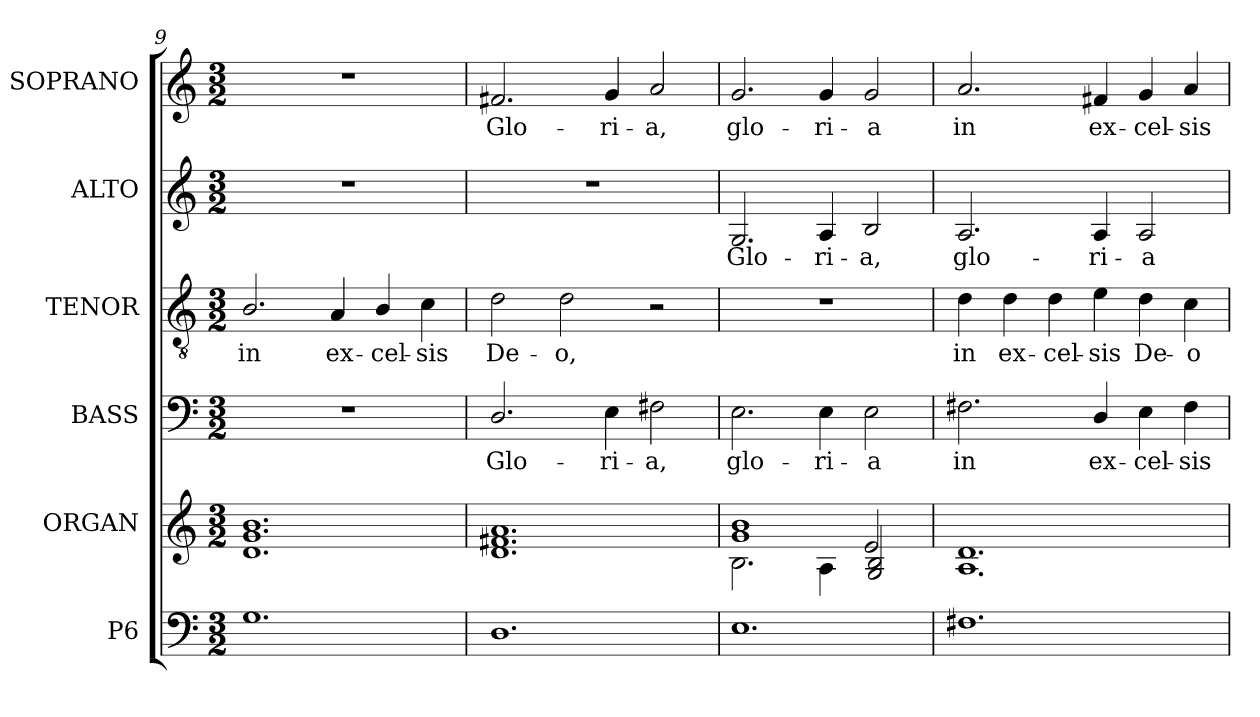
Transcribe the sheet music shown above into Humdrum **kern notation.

**kern	**kern	**kern	**text	**kern	**text	**kern	**text	**kern	**text
*part6	*part5	*part4	*part4	*part3	*part3	*part2	*part2	*part1	*part1
*staff6	*staff5	*staff4	*staff4	*staff3	*staff3	*staff2	*staff2	*staff1	*staff1
*I"P6	*I"ORGAN	*I"BASS	*	*I"TENOR	*	*I"ALTO	*	*I"SOPRANO	*
*	*I'A.	*I'B.	*	*I'T.	*	*I'A.	*	*I'S.	*
*clefF4	*clefG2	*clefF4	*	*clefGv2	*	*clefG2	*	*clefG2	*
*	*	*	*	*ITrd7c12	*	*	*	*	*
*k[]	*k[]	*k[]	*	*k[]	*	*k[]	*	*k[]	*
*C:	*C:	*C:	*	*C:	*	*C:	*	*C:	*
*M3/2	*M3/2	*M3/2	*	*M3/2	*	*M3/2	*	*M3/2	*
=9	=9	=9	=9	=9	=9	=9	=9	=9	=9
!	!	!LO:N:vis=1	!	!	!	!	!	!	!
!	!	!	!	!	!LO:LY:b:color=#000000	!LO:N:vis=1	!	!LO:N:vis=1	!
1.Gi	1.di 1.gi 1.bi	1.r	.	2.BBi/	in	1.r	.	1.r	.
!	!	!	!	!	!LO:LY:b:color=#000000	!	!	!	!
.	.	.	.	4AAi/	ex-	.	.	.	.
!	!	!	!	!	!LO:LY:b:color=#000000	!	!	!	!
.	.	.	.	4BBi/	-cel-	.	.	.	.
!	!	!	!	!	!LO:LY:b:color=#000000	!	!	!	!
.	.	.	.	4Ci\	-sis	.	.	.	.
=10	=10	=10	=10	=10	=10	=10	=10	=10	=10
!	!	!	!LO:LY:b:color=#000000	!	!	!	!	!	!
!	!	!	!	!	!LO:LY:b:color=#000000	!LO:N:vis=1	!	!	!
!	!	!	!	!	!	!	!	!	!LO:LY:b:color=#000000
1.Di	1.di 1.f#Xi 1.ai	2.Di/	Glo-	2Di\	De-	1.r	.	2.f#Xi/	Glo-
!	!	!	!	!	!LO:LY:b:color=#000000	!	!	!	!
.	.	.	.	2Di\	-o,	.	.	.	.
!	!	!	!LO:LY:b:color=#000000	!	!	!	!	!	!
!	!	!	!	!	!	!	!	!	!LO:LY:b:color=#000000
.	.	4Ei\	-ri-	.	.	.	.	4gi/	-ri-
!	!	!	!LO:LY:b:color=#000000	!	!	!	!	!	!
!	!	!	!	!	!	!	!	!	!LO:LY:b:color=#000000
.	.	2F#Xi\	-a,	2r	.	.	.	2ai/	-a,
=11	=11	=11	=11	=11	=11	=11	=11	=11	=11
*	*^	*	*	*	*	*	*	*	*
!	!	!	!	!LO:LY:b:color=#000000	!LO:N:vis=1	!	!	!	!	!
!	!	!	!	!	!	!	!	!LO:LY:b:color=#000000	!	!
!	!	!	!	!	!	!	!	!	!	!LO:LY:b:color=#000000
1.Ei	1gi 1bi	2.Bi\	2.Ei\	glo-	1.r	.	2.Gi/	Glo-	2.gi/	glo-
!	!	!	!	!LO:LY:b:color=#000000	!	!	!	!	!	!
!	!	!	!	!	!	!	!	!LO:LY:b:color=#000000	!	!
!	!	!	!	!	!	!	!	!	!	!LO:LY:b:color=#000000
.	.	4Ai\	4Ei\	-ri-	.	.	4Ai/	-ri-	4gi/	-ri-
!	!	!	!	!LO:LY:b:color=#000000	!	!	!	!	!	!
!	!	!	!	!	!	!	!	!LO:LY:b:color=#000000	!	!
!	!	!	!	!	!	!	!	!	!	!LO:LY:b:color=#000000
.	2ei/	2Gi/ 2Bi	2Ei\	-a	.	.	2Bi/	-a,	2gi/	-a
=12	=12	=12	=12	=12	=12	=12	=12	=12	=12	=12
!	!	!	!	!LO:LY:b:color=#000000	!	!	!	!	!	!
!	!	!	!	!	!	!LO:LY:b:color=#000000	!	!	!	!
!	!	!	!	!	!	!	!	!LO:LY:b:color=#000000	!	!
!	!	!	!	!	!	!	!	!	!	!LO:LY:b:color=#000000
1.F#Xi	1.di	1.Ai	2.F#Xi\	in	4Di\	in	2.Ai/	glo-	2.ai/	in
!	!	!	!	!	!	!LO:LY:b:color=#000000	!	!	!	!
.	.	.	.	.	4Di\	ex-	.	.	.	.
!	!	!	!	!	!	!LO:LY:b:color=#000000	!	!	!	!
.	.	.	.	.	4Di\	-cel-	.	.	.	.
!	!	!	!	!LO:LY:b:color=#000000	!	!	!	!	!	!
!	!	!	!	!	!	!LO:LY:b:color=#000000	!	!	!	!
!	!	!	!	!	!	!	!	!LO:LY:b:color=#000000	!	!
!	!	!	!	!	!	!	!	!	!	!LO:LY:b:color=#000000
.	.	.	4Di/	ex-	4Ei\	-sis	4Ai/	-ri-	4f#Xi/	ex-
!	!	!	!	!LO:LY:b:color=#000000	!	!	!	!	!	!
!	!	!	!	!	!	!LO:LY:b:color=#000000	!	!	!	!
!	!	!	!	!	!	!	!	!LO:LY:b:color=#000000	!	!
!	!	!	!	!	!	!	!	!	!	!LO:LY:b:color=#000000
.	.	.	4Ei\	-cel-	4Di\	De-	2Ai/	-a	4gi/	-cel-
!	!	!	!	!LO:LY:b:color=#000000	!	!	!	!	!	!
!	!	!	!	!	!	!LO:LY:b:color=#000000	!	!	!	!
!	!	!	!	!	!	!	!	!	!	!LO:LY:b:color=#000000
.	.	.	4F#i\	-sis	4Ci\	-o	.	.	4ai/	-sis
*	*v	*v	*	*	*	*	*	*	*	*
=	=	=	=	=	=	=	=	=	=
*-	*-	*-	*-	*-	*-	*-	*-	*-	*-
